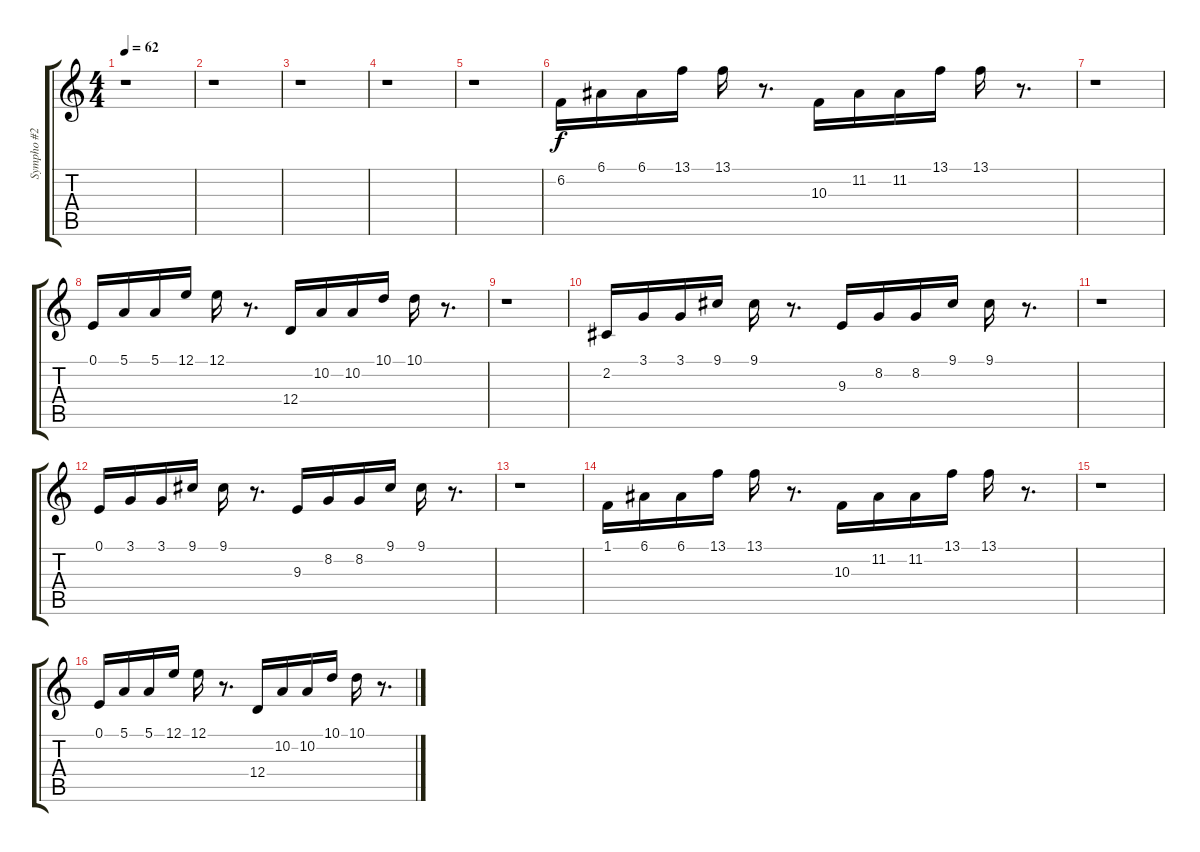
\track ("Sympho #2" "Sympho #2") {instrument stringensemble1}
\staff {score tabs}
\tuning (E4 B3 G3 D3 A2 E2) {hide}
\ts (4 4)
\tempo 62
\clef g2
\ks c
r.1{dy f instrument stringensemble1} |
r.1 |
r.1 |
r.1 |
r.1 |
6.2.16 6.1.16 6.1.16 13.1.16 13.1.16 r.8{d} 10.3.16 11.2.16 11.2.16 13.1.16 13.1.16 r.8{d} |
r.1 |
0.1.16 5.1.16 5.1.16 12.1.16 12.1.16 r.8{d} 12.4.16 10.2.16 10.2.16 10.1.16 10.1.16 r.8{d} |
r.1 |
2.2.16 3.1.16 3.1.16 9.1.16 9.1.16 r.8{d} 9.3.16 8.2.16 8.2.16 9.1.16 9.1.16 r.8{d} |
r.1 |
0.1.16 3.1.16 3.1.16 9.1.16 9.1.16 r.8{d} 9.3.16 8.2.16 8.2.16 9.1.16 9.1.16 r.8{d} |
r.1 |
1.1.16 6.1.16 6.1.16 13.1.16 13.1.16 r.8{d} 10.3.16 11.2.16 11.2.16 13.1.16 13.1.16 r.8{d} |
r.1 |
0.1.16 5.1.16 5.1.16 12.1.16 12.1.16 r.8{d} 12.4.16 10.2.16 10.2.16 10.1.16 10.1.16 r.8{d}
